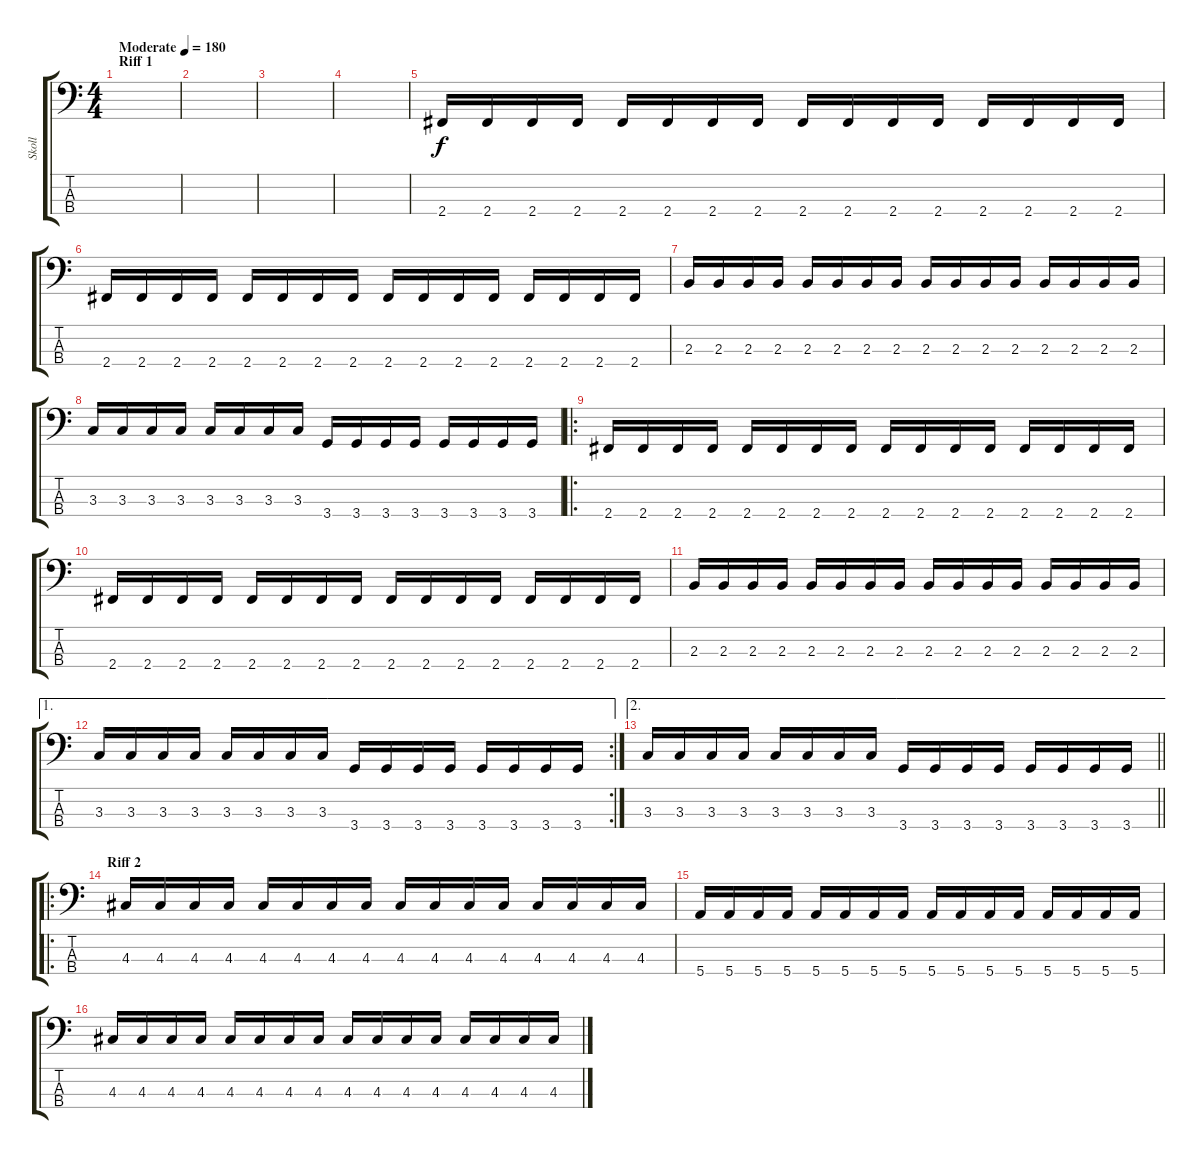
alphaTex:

\track ("Skoll" "Skoll") {instrument electricbasspick}
\staff {score tabs}
\tuning (G2 D2 A1 E1) {hide}
\ts (4 4)
\section ("" "Riff 1")
\tempo (180 "Moderate")
\clef f4
\ks c
|
|
|
|
2.4.16 2.4.16 2.4.16 2.4.16 2.4.16 2.4.16 2.4.16 2.4.16 2.4.16 2.4.16 2.4.16 2.4.16 2.4.16 2.4.16 2.4.16 2.4.16 |
2.4.16 2.4.16 2.4.16 2.4.16 2.4.16 2.4.16 2.4.16 2.4.16 2.4.16 2.4.16 2.4.16 2.4.16 2.4.16 2.4.16 2.4.16 2.4.16 |
2.3.16 2.3.16 2.3.16 2.3.16 2.3.16 2.3.16 2.3.16 2.3.16 2.3.16 2.3.16 2.3.16 2.3.16 2.3.16 2.3.16 2.3.16 2.3.16 |
3.3.16 3.3.16 3.3.16 3.3.16 3.3.16 3.3.16 3.3.16 3.3.16 3.4.16 3.4.16 3.4.16 3.4.16 3.4.16 3.4.16 3.4.16 3.4.16 |
\ro
2.4.16 2.4.16 2.4.16 2.4.16 2.4.16 2.4.16 2.4.16 2.4.16 2.4.16 2.4.16 2.4.16 2.4.16 2.4.16 2.4.16 2.4.16 2.4.16 |
2.4.16 2.4.16 2.4.16 2.4.16 2.4.16 2.4.16 2.4.16 2.4.16 2.4.16 2.4.16 2.4.16 2.4.16 2.4.16 2.4.16 2.4.16 2.4.16 |
2.3.16 2.3.16 2.3.16 2.3.16 2.3.16 2.3.16 2.3.16 2.3.16 2.3.16 2.3.16 2.3.16 2.3.16 2.3.16 2.3.16 2.3.16 2.3.16 |
\ae 1
\rc 2
3.3.16 3.3.16 3.3.16 3.3.16 3.3.16 3.3.16 3.3.16 3.3.16 3.4.16 3.4.16 3.4.16 3.4.16 3.4.16 3.4.16 3.4.16 3.4.16 |
\ae 2
\barLineRight lightlight
3.3.16 3.3.16 3.3.16 3.3.16 3.3.16 3.3.16 3.3.16 3.3.16 3.4.16 3.4.16 3.4.16 3.4.16 3.4.16 3.4.16 3.4.16 3.4.16 |
\ro
\section ("" "Riff 2")
4.3.16 4.3.16 4.3.16 4.3.16 4.3.16 4.3.16 4.3.16 4.3.16 4.3.16 4.3.16 4.3.16 4.3.16 4.3.16 4.3.16 4.3.16 4.3.16 |
5.4.16 5.4.16 5.4.16 5.4.16 5.4.16 5.4.16 5.4.16 5.4.16 5.4.16 5.4.16 5.4.16 5.4.16 5.4.16 5.4.16 5.4.16 5.4.16 |
4.3.16 4.3.16 4.3.16 4.3.16 4.3.16 4.3.16 4.3.16 4.3.16 4.3.16 4.3.16 4.3.16 4.3.16 4.3.16 4.3.16 4.3.16 4.3.16
